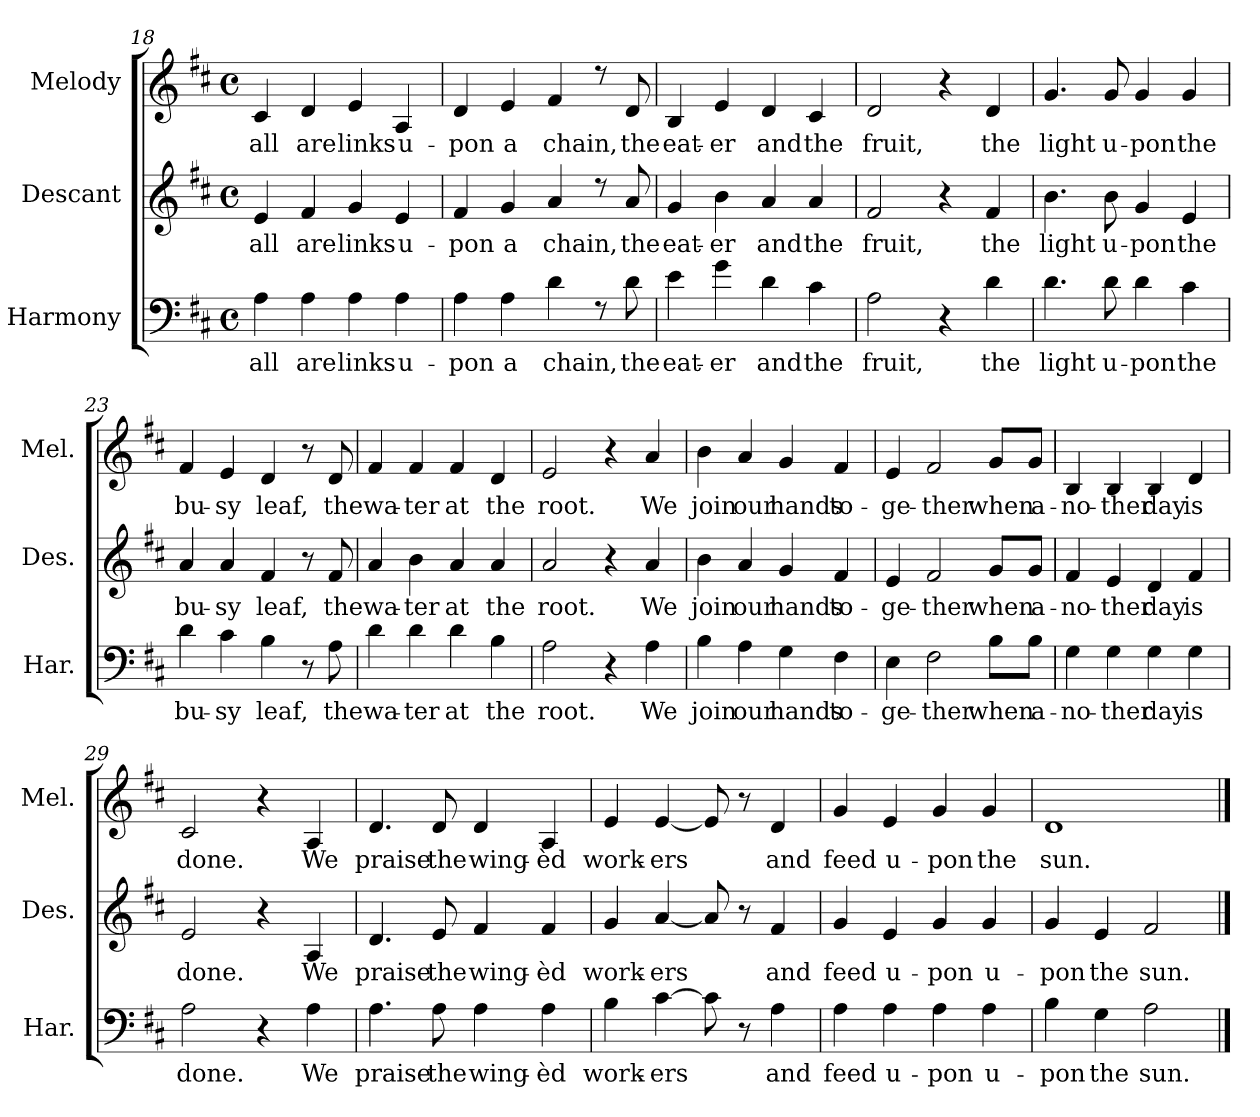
**kern	**text	**kern	**text	**kern	**text
*part3	*part3	*part2	*part2	*part1	*part1
*staff3	*staff3	*staff2	*staff2	*staff1	*staff1
*I"Harmony	*	*I"Descant	*	*I"Melody	*
*I'Har.	*	*I'Des.	*	*I'Mel.	*
!!LO:LB:g=z
*clefF4	*	*clefG2	*	*clefG2	*
*k[f#c#]	*	*k[f#c#]	*	*k[f#c#]	*
*M4/4	*	*M4/4	*	*M4/4	*
*met(c)	*	*met(c)	*	*met(c)	*
=18	=18	=18	=18	=18	=18
!	!LO:LY:b	!	!LO:LY:b	!	!LO:LY:b
4A\	all	4e/	all	4c#/	all
!	!LO:LY:b	!	!LO:LY:b	!	!LO:LY:b
4A\	are	4f#/	are	4d/	are
!	!LO:LY:b	!	!LO:LY:b	!	!LO:LY:b
4A\	links	4g/	links	4e/	links
!	!LO:LY:b	!	!LO:LY:b	!	!LO:LY:b
4A\	u-	4e/	u-	4A/	u-
=19	=19	=19	=19	=19	=19
!	!LO:LY:b	!	!LO:LY:b	!	!LO:LY:b
4A\	pon	4f#/	-pon	4d/	-pon
!	!LO:LY:b	!	!LO:LY:b	!	!LO:LY:b
4A\	a	4g/	a	4e/	a
!	!LO:LY:b	!	!LO:LY:b	!	!LO:LY:b
4d\	chain,	4a/	chain,	4f#/	chain,
8rE	.	8rcc	.	8rcc	.
!	!LO:LY:b	!	!LO:LY:b	!	!LO:LY:b
8d\	the	8a/	the	8d/	the
=20	=20	=20	=20	=20	=20
!	!LO:LY:b	!	!LO:LY:b	!	!LO:LY:b
4e\	eat-	4g/	eat-	4B/	eat-
!	!LO:LY:b	!	!LO:LY:b	!	!LO:LY:b
4g\	-er	4b\	-er	4e/	-er
!	!LO:LY:b	!	!LO:LY:b	!	!LO:LY:b
4d\	and	4a/	and	4d/	and
!	!LO:LY:b	!	!LO:LY:b	!	!LO:LY:b
4c#\	the	4a/	the	4c#/	the
=21	=21	=21	=21	=21	=21
!	!LO:LY:b	!	!LO:LY:b	!	!LO:LY:b
2A\	fruit,	2f#/	fruit,	2d/	fruit,
4r	.	4r	.	4r	.
!	!LO:LY:b	!	!LO:LY:b	!	!LO:LY:b
4d\	the	4f#/	the	4d/	the
!!LO:PB:g=z
=22	=22	=22	=22	=22	=22
!	!LO:LY:b	!	!LO:LY:b	!	!LO:LY:b
4.d\	light	4.b\	light	4.g/	light
!	!LO:LY:b	!	!LO:LY:b	!	!LO:LY:b
8d\	u-	8b\	u-	8g/	u-
!	!LO:LY:b	!	!LO:LY:b	!	!LO:LY:b
4d\	-pon	4g/	-pon	4g/	-pon
!	!LO:LY:b	!	!LO:LY:b	!	!LO:LY:b
4c#\	the	4e/	the	4g/	the
=23	=23	=23	=23	=23	=23
!	!LO:LY:b	!	!LO:LY:b	!	!LO:LY:b
4d\	bu-	4a/	bu-	4f#/	bu-
!	!LO:LY:b	!	!LO:LY:b	!	!LO:LY:b
4c#\	-sy	4a/	-sy	4e/	-sy
!	!LO:LY:b	!	!LO:LY:b	!	!LO:LY:b
4B\	leaf,	4f#/	leaf,	4d/	leaf,
8r	.	8r	.	8r	.
!	!LO:LY:b	!	!LO:LY:b	!	!LO:LY:b
8A\	the	8f#/	the	8d/	the
=24	=24	=24	=24	=24	=24
!	!LO:LY:b	!	!LO:LY:b	!	!LO:LY:b
4d\	wa-	4a/	wa-	4f#/	wa-
!	!LO:LY:b	!	!LO:LY:b	!	!LO:LY:b
4d\	-ter	4b\	-ter	4f#/	-ter
!	!LO:LY:b	!	!LO:LY:b	!	!LO:LY:b
4d\	at	4a/	at	4f#/	at
!	!LO:LY:b	!	!LO:LY:b	!	!LO:LY:b
4B\	the	4a/	the	4d/	the
=25	=25	=25	=25	=25	=25
!	!LO:LY:b	!	!LO:LY:b	!	!LO:LY:b
2A\	root.	2a/	root.	2e/	root.
4r	.	4r	.	4r	.
!	!LO:LY:b	!	!LO:LY:b	!	!LO:LY:b
4A\	We	4a/	We	4a/	We
!!LO:LB:g=z
=26	=26	=26	=26	=26	=26
!	!LO:LY:b	!	!LO:LY:b	!	!LO:LY:b
4B\	join	4b\	join	4b\	join
!	!LO:LY:b	!	!LO:LY:b	!	!LO:LY:b
4A\	our	4a/	our	4a/	our
!	!LO:LY:b	!	!LO:LY:b	!	!LO:LY:b
4G\	hands	4g/	hands	4g/	hands
!	!LO:LY:b	!	!LO:LY:b	!	!LO:LY:b
4F#\	to-	4f#/	to-	4f#/	to-
=27	=27	=27	=27	=27	=27
!	!LO:LY:b	!	!LO:LY:b	!	!LO:LY:b
4E\	-ge-	4e/	-ge-	4e/	-ge-
!	!LO:LY:b	!	!LO:LY:b	!	!LO:LY:b
2F#\	-ther	2f#/	-ther	2f#/	-ther
!	!LO:LY:b	!	!LO:LY:b	!	!LO:LY:b
8B\L	when	8g/L	when	8g/L	when
!	!LO:LY:b	!	!LO:LY:b	!	!LO:LY:b
8B\J	a-	8g/J	a-	8g/J	a-
=28	=28	=28	=28	=28	=28
!	!LO:LY:b	!	!LO:LY:b	!	!LO:LY:b
4G\	-no-	4f#/	-no-	4B/	no-
!	!LO:LY:b	!	!LO:LY:b	!	!LO:LY:b
4G\	-ther	4e/	-ther	4B/	-ther
!	!LO:LY:b	!	!LO:LY:b	!	!LO:LY:b
4G\	day	4d/	day	4B/	day
!	!LO:LY:b	!	!LO:LY:b	!	!LO:LY:b
4G\	is	4f#/	is	4d/	is
=29	=29	=29	=29	=29	=29
!	!LO:LY:b	!	!LO:LY:b	!	!LO:LY:b
2A\	done.	2e/	done.	2c#/	done.
4r	.	4r	.	4r	.
!	!LO:LY:b	!	!LO:LY:b	!	!LO:LY:b
4A\	We	4A/	We	4A/	We
!!LO:LB:g=z
=30	=30	=30	=30	=30	=30
!	!LO:LY:b	!	!LO:LY:b	!	!LO:LY:b
4.A\	praise	4.d/	praise	4.d/	praise
!	!LO:LY:b	!	!LO:LY:b	!	!LO:LY:b
8A\	the	8e/	the	8d/	the
!	!LO:LY:b	!	!LO:LY:b	!	!LO:LY:b
4A\	wing-	4f#/	wing-	4d/	wing-
!	!LO:LY:b	!	!LO:LY:b	!	!LO:LY:b
4A\	-èd	4f#/	-èd	4A/	-èd
=31	=31	=31	=31	=31	=31
!	!LO:LY:b	!	!LO:LY:b	!	!LO:LY:b
4B\	work-	4g/	work-	4e/	work-
!	!LO:LY:b	!	!LO:LY:b	!	!LO:LY:b
[<4c#\	-ers	[<4a/	-ers	[<4e/	-ers
8c#\]	.	8a/]	.	8e/]	.
8r	.	8r	.	8r	.
!	!LO:LY:b	!	!LO:LY:b	!	!LO:LY:b
4A\	and	4f#/	and	4d/	and
=32	=32	=32	=32	=32	=32
!	!LO:LY:b	!	!LO:LY:b	!	!LO:LY:b
4A\	feed	4g/	feed	4g/	feed
!	!LO:LY:b	!	!LO:LY:b	!	!LO:LY:b
4A\	u-	4e/	u-	4e/	u-
!	!LO:LY:b	!	!LO:LY:b	!	!LO:LY:b
4A\	-pon	4g/	-pon	4g/	-pon
!	!LO:LY:b	!	!LO:LY:b	!	!LO:LY:b
4A\	u-	4g/	u-	4g/	the
=33	=33	=33	=33	=33	=33
!	!LO:LY:b	!	!LO:LY:b	!	!LO:LY:b
4B\	pon	4g/	-pon	1d	sun.
!	!LO:LY:b	!	!LO:LY:b	!	!
4G\	the	4e/	the	.	.
!	!LO:LY:b	!	!LO:LY:b	!	!
2A\	sun.	2f#/	sun.	.	.
==	==	==	==	==	==
*-	*-	*-	*-	*-	*-
